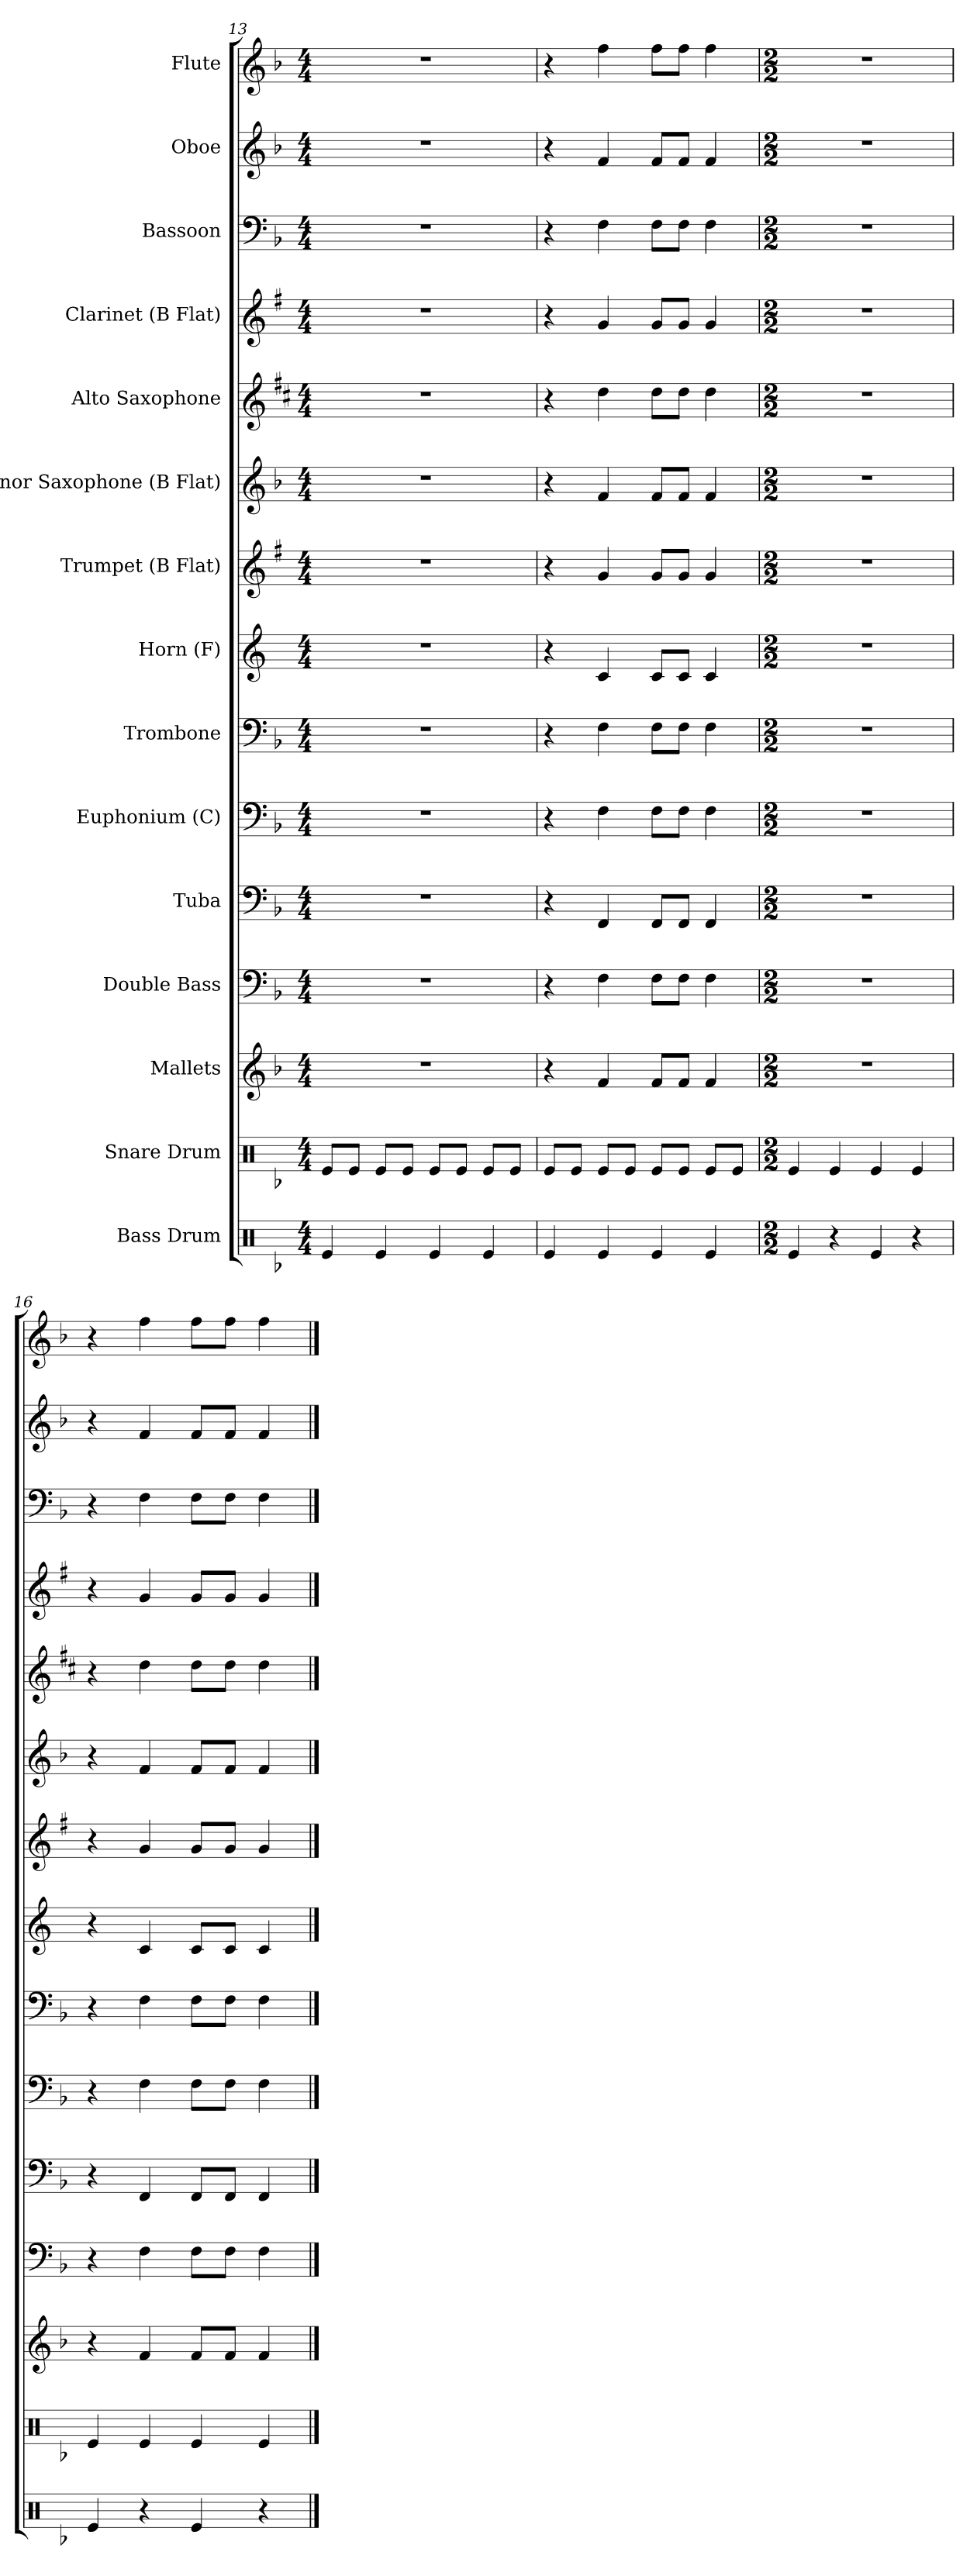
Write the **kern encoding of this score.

**kern	**kern	**kern	**kern	**kern	**kern	**kern	**kern	**kern	**kern	**kern	**kern	**kern	**kern	**kern
*part15	*part14	*part13	*part12	*part11	*part10	*part9	*part8	*part7	*part6	*part5	*part4	*part3	*part2	*part1
*staff15	*staff14	*staff13	*staff12	*staff11	*staff10	*staff9	*staff8	*staff7	*staff6	*staff5	*staff4	*staff3	*staff2	*staff1
*I"Bass Drum	*I"Snare Drum	*I"Mallets	*I"Double Bass	*I"Tuba	*I"Euphonium (C)	*I"Trombone	*I"Horn (F)	*I"Trumpet (B Flat)	*I"Tenor Saxophone (B Flat)	*I"Alto Saxophone	*I"Clarinet (B Flat)	*I"Bassoon	*I"Oboe	*I"Flute
*clefX	*clefX	*clefG2	*clefF4	*clefF4	*clefF4	*clefF4	*clefG2	*clefG2	*clefG2	*clefG2	*clefG2	*clefF4	*clefG2	*clefG2
*	*	*ITrd-14c-24	*ITrd7c12	*	*	*	*ITrd4c7	*ITrd1c2	*ITrd8c14	*ITrd5c9	*ITrd1c2	*	*	*
*k[b-]	*k[b-]	*k[b-]	*k[b-]	*k[b-]	*k[b-]	*k[b-]	*k[b-]	*k[b-]	*k[b-]	*k[b-]	*k[b-]	*k[b-]	*k[b-]	*k[b-]
*F:	*F:	*F:	*F:	*F:	*F:	*F:	*F:	*F:	*F:	*F:	*F:	*F:	*F:	*F:
*M4/4	*M4/4	*M4/4	*M4/4	*M4/4	*M4/4	*M4/4	*M4/4	*M4/4	*M4/4	*M4/4	*M4/4	*M4/4	*M4/4	*M4/4
*MM120	*MM120	*MM120	*MM120	*MM120	*MM120	*MM120	*MM120	*MM120	*MM120	*MM120	*MM120	*MM120	*MM120	*MM120
=13	=13	=13	=13	=13	=13	=13	=13	=13	=13	=13	=13	=13	=13	=13
4Re/	8Re/L	1r	1r	1r	1r	1r	1r	1r	1r	1r	1r	1r	1r	1r
.	8Re/J	.	.	.	.	.	.	.	.	.	.	.	.	.
4Re/	8Re/L	.	.	.	.	.	.	.	.	.	.	.	.	.
.	8Re/J	.	.	.	.	.	.	.	.	.	.	.	.	.
4Re/	8Re/L	.	.	.	.	.	.	.	.	.	.	.	.	.
.	8Re/J	.	.	.	.	.	.	.	.	.	.	.	.	.
4Re/	8Re/L	.	.	.	.	.	.	.	.	.	.	.	.	.
.	8Re/J	.	.	.	.	.	.	.	.	.	.	.	.	.
=14	=14	=14	=14	=14	=14	=14	=14	=14	=14	=14	=14	=14	=14	=14
4Re/	8Re/L	4r	4r	4r	4r	4r	4r	4r	4r	4r	4r	4r	4r	4r
.	8Re/J	.	.	.	.	.	.	.	.	.	.	.	.	.
4Re/	8Re/L	4fff/	4FF\	4FF/	4F\	4F\	4F/	4f/	4F/	4f\	4f/	4F\	4f/	4ff\
.	8Re/J	.	.	.	.	.	.	.	.	.	.	.	.	.
4Re/	8Re/L	8fff/L	8FF\L	8FF/L	8F\L	8F\L	8F/L	8f/L	8F/L	8f\L	8f/L	8F\L	8f/L	8ff\L
.	8Re/J	8fff/J	8FF\J	8FF/J	8F\J	8F\J	8F/J	8f/J	8F/J	8f\J	8f/J	8F\J	8f/J	8ff\J
4Re/	8Re/L	4fff/	4FF\	4FF/	4F\	4F\	4F/	4f/	4F/	4f\	4f/	4F\	4f/	4ff\
.	8Re/J	.	.	.	.	.	.	.	.	.	.	.	.	.
=15	=15	=15	=15	=15	=15	=15	=15	=15	=15	=15	=15	=15	=15	=15
*M2/2	*M2/2	*M2/2	*M2/2	*M2/2	*M2/2	*M2/2	*M2/2	*M2/2	*M2/2	*M2/2	*M2/2	*M2/2	*M2/2	*M2/2
*	*	*	*	*	*	*	*	*	*	*	*	*	*	*MM120
4Re/	4Re/	1r	1r	1r	1r	1r	1r	1r	1r	1r	1r	1r	1r	1r
4r	4Re/	.	.	.	.	.	.	.	.	.	.	.	.	.
4Re/	4Re/	.	.	.	.	.	.	.	.	.	.	.	.	.
4r	4Re/	.	.	.	.	.	.	.	.	.	.	.	.	.
=16	=16	=16	=16	=16	=16	=16	=16	=16	=16	=16	=16	=16	=16	=16
4Re/	4Re/	4r	4r	4r	4r	4r	4r	4r	4r	4r	4r	4r	4r	4r
4r	4Re/	4fff/	4FF\	4FF/	4F\	4F\	4F/	4f/	4F/	4f\	4f/	4F\	4f/	4ff\
4Re/	4Re/	8fff/L	8FF\L	8FF/L	8F\L	8F\L	8F/L	8f/L	8F/L	8f\L	8f/L	8F\L	8f/L	8ff\L
.	.	8fff/J	8FF\J	8FF/J	8F\J	8F\J	8F/J	8f/J	8F/J	8f\J	8f/J	8F\J	8f/J	8ff\J
4r	4Re/	4fff/	4FF\	4FF/	4F\	4F\	4F/	4f/	4F/	4f\	4f/	4F\	4f/	4ff\
==	==	==	==	==	==	==	==	==	==	==	==	==	==	==
*-	*-	*-	*-	*-	*-	*-	*-	*-	*-	*-	*-	*-	*-	*-
